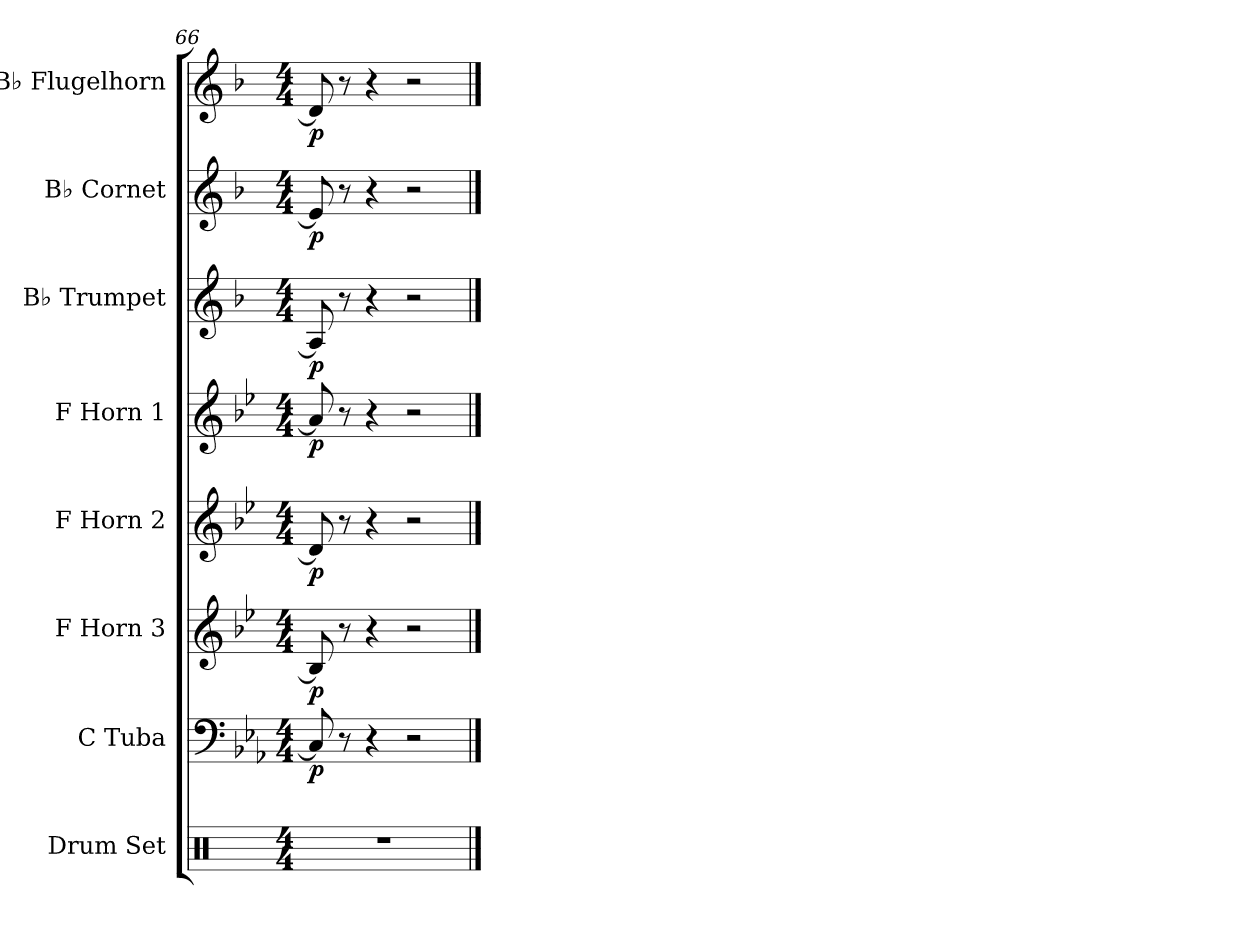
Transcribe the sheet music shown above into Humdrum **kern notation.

**kern	**kern	**dynam	**kern	**dynam	**kern	**dynam	**kern	**dynam	**kern	**dynam	**kern	**dynam	**kern	**dynam
*part8	*part7	*part7	*part6	*part6	*part5	*part5	*part4	*part4	*part3	*part3	*part2	*part2	*part1	*part1
*staff8	*staff7	*staff7	*staff6	*staff6	*staff5	*staff5	*staff4	*staff4	*staff3	*staff3	*staff2	*staff2	*staff1	*staff1
*I"Drum Set	*I"C Tuba	*	*I"F Horn 3	*	*I"F Horn 2	*	*I"F Horn 1	*	*I"B♭ Trumpet	*	*I"B♭ Cornet	*	*I"B♭ Flugelhorn	*
*I'Dr. S.	*I'Tuba	*	*I'Hn. 3	*	*I'Hn. 2	*	*I'Hn. 1	*	*I'Tpt.	*	*I'Cnt.	*	*I'Flghn.	*
*clefX	*clefF4	*	*clefG2	*	*clefG2	*	*clefG2	*	*clefG2	*	*clefG2	*	*clefG2	*
*	*	*	*ITrd4c7	*	*ITrd4c7	*	*ITrd4c7	*	*ITrd1c2	*	*ITrd1c2	*	*ITrd1c2	*
*k[]	*k[b-e-a-]	*	*k[b-e-a-]	*	*k[b-e-a-]	*	*k[b-e-a-]	*	*k[b-e-a-]	*	*k[b-e-a-]	*	*k[b-e-a-]	*
*M4/4	*M4/4	*	*M4/4	*	*M4/4	*	*M4/4	*	*M4/4	*	*M4/4	*	*M4/4	*
=66	=66	=66	=66	=66	=66	=66	=66	=66	=66	=66	=66	=66	=66	=66
!	!	!LO:DY:b	!	!LO:DY:b	!	!LO:DY:b	!	!LO:DY:b	!	!LO:DY:b	!	!LO:DY:b	!	!LO:DY:b
1r	8C/]	p	8E-/]	p	8G/]	p	8d/]	p	8G/]	p	8d/]	p	8c/]	p
.	8r	.	8r	.	8r	.	8r	.	8r	.	8r	.	8r	.
.	4r	.	4r	.	4r	.	4r	.	4r	.	4r	.	4r	.
.	2r	.	2r	.	2r	.	2r	.	2r	.	2r	.	2r	.
==	==	==	==	==	==	==	==	==	==	==	==	==	==	==
*-	*-	*-	*-	*-	*-	*-	*-	*-	*-	*-	*-	*-	*-	*-
